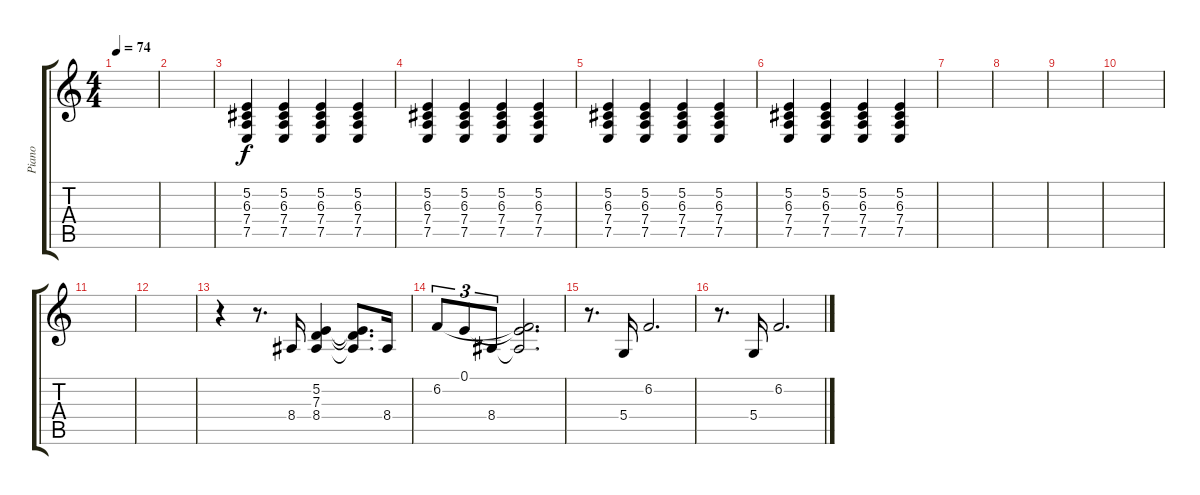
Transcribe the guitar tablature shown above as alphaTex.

\track ("Piano" "Piano") {instrument acousticgrandpiano}
\staff {score tabs}
\tuning (E4 B3 G3 D3 A2 E2) {hide}
\ts (4 4)
\tempo 74
\clef g2
\ks c
|
|
(5.2 6.3 7.4 7.5).4 (5.2 6.3 7.4 7.5).4 (5.2 6.3 7.4 7.5).4 (5.2 6.3 7.4 7.5).4 |
(5.2 6.3 7.4 7.5).4 (5.2 6.3 7.4 7.5).4 (5.2 6.3 7.4 7.5).4 (5.2 6.3 7.4 7.5).4 |
(5.2 6.3 7.4 7.5).4 (5.2 6.3 7.4 7.5).4 (5.2 6.3 7.4 7.5).4 (5.2 6.3 7.4 7.5).4 |
(5.2 6.3 7.4 7.5).4 (5.2 6.3 7.4 7.5).4 (5.2 6.3 7.4 7.5).4 (5.2 6.3 7.4 7.5).4 |
|
|
|
|
|
|
r.4 r.8{d} 8.4.16 (5.2 7.3 8.4).4 (5.2{t} 7.3{t} 8.4{t}).8{d} 8.4.16 |
6.2.8{tu (3 2)} 0.1.8{tu (3 2)} 8.4.8{tu (3 2)} (0.1{t} 6.2{t} 8.4{t}).2{d} |
r.8{d} 5.4.16 6.2.2{d} |
r.8{d} 5.4.16 6.2.2{d}
